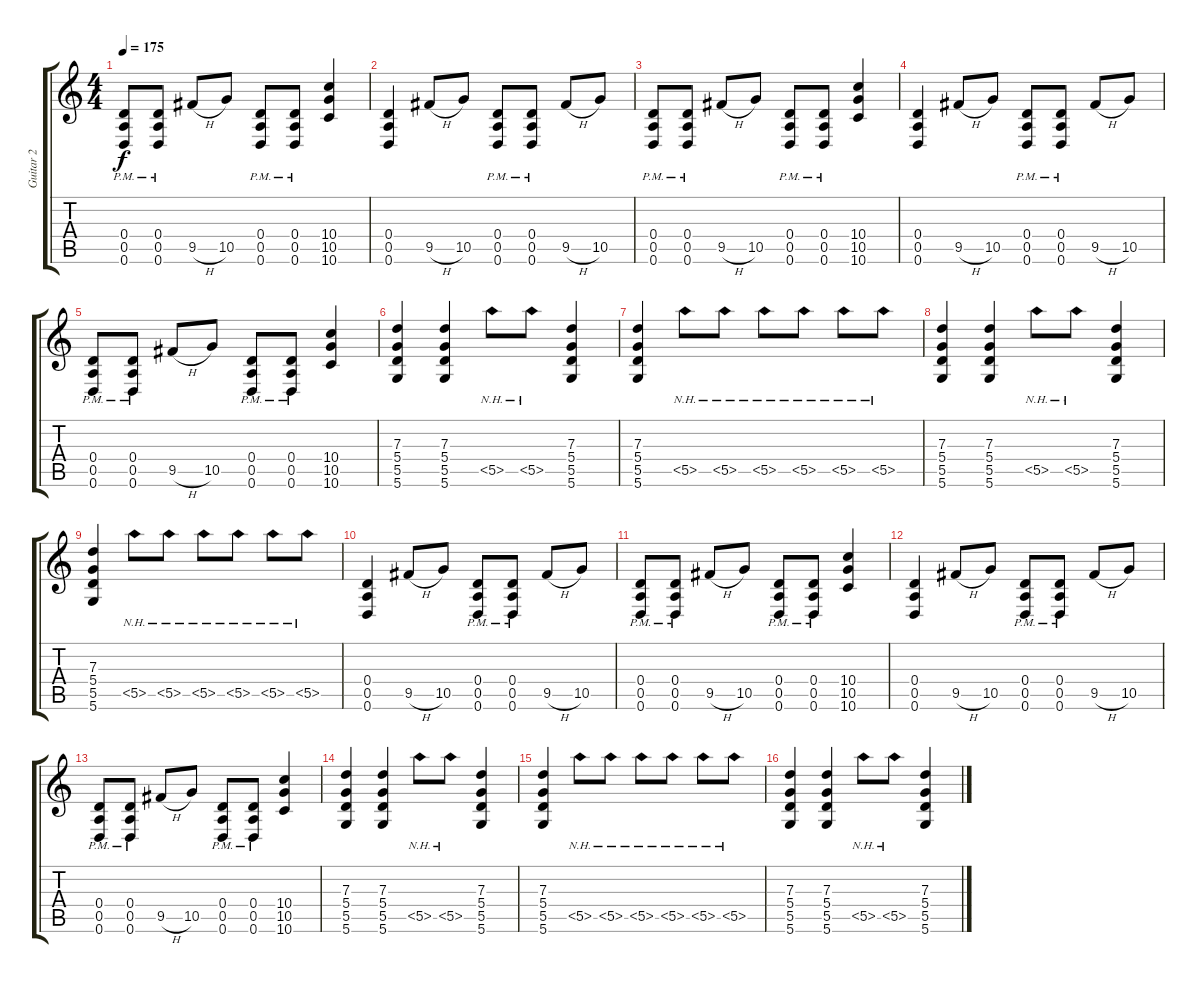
\track ("Guitar 2" "Guitar 2") {instrument distortionguitar}
\staff {score tabs}
\tuning (E4 B3 G3 D3 A2 D2) {hide}
\ts (4 4)
\tempo 175
\clef g2
\ks c
(0.4 0.5{pm} 0.6).8{dy f} (0.4 0.5{pm} 0.6).8 9.5{h}.8 10.5.8 (0.4 0.5{pm} 0.6).8 (0.4 0.5{pm} 0.6).8 (10.4 10.5 10.6).4 |
(0.4 0.5 0.6).4 9.5{h}.8 10.5.8 (0.4{pm} 0.5 0.6).8 (0.4{pm} 0.5 0.6).8 9.5{h}.8 10.5.8 |
(0.4 0.5{pm} 0.6).8 (0.4 0.5{pm} 0.6).8 9.5{h}.8 10.5.8 (0.4 0.5{pm} 0.6).8 (0.4 0.5{pm} 0.6).8 (10.4 10.5 10.6).4 |
(0.4 0.5 0.6).4 9.5{h}.8 10.5.8 (0.4{pm} 0.5 0.6).8 (0.4{pm} 0.5 0.6).8 9.5{h}.8 10.5.8 |
(0.4 0.5{pm} 0.6).8 (0.4 0.5{pm} 0.6).8 9.5{h}.8 10.5.8 (0.4 0.5{pm} 0.6).8 (0.4 0.5{pm} 0.6).8 (10.4 10.5 10.6).4 |
(7.3 5.4 5.5 5.6).4 (7.3 5.4 5.5 5.6).4 5.5{nh}.8 5.5{nh}.8 (7.3 5.4 5.5 5.6).4 |
(7.3 5.4 5.5 5.6).4 5.5{nh}.8 5.5{nh}.8 5.5{nh}.8 5.5{nh}.8 5.5{nh}.8 5.5{nh}.8 |
(7.3 5.4 5.5 5.6).4 (7.3 5.4 5.5 5.6).4 5.5{nh}.8 5.5{nh}.8 (7.3 5.4 5.5 5.6).4 |
(7.3 5.4 5.5 5.6).4 5.5{nh}.8 5.5{nh}.8 5.5{nh}.8 5.5{nh}.8 5.5{nh}.8 5.5{nh}.8 |
(0.4 0.5 0.6).4 9.5{h}.8 10.5.8 (0.4{pm} 0.5 0.6).8 (0.4{pm} 0.5 0.6).8 9.5{h}.8 10.5.8 |
(0.4 0.5{pm} 0.6).8 (0.4 0.5{pm} 0.6).8 9.5{h}.8 10.5.8 (0.4 0.5{pm} 0.6).8 (0.4 0.5{pm} 0.6).8 (10.4 10.5 10.6).4 |
(0.4 0.5 0.6).4 9.5{h}.8 10.5.8 (0.4{pm} 0.5 0.6).8 (0.4{pm} 0.5 0.6).8 9.5{h}.8 10.5.8 |
(0.4 0.5{pm} 0.6).8 (0.4 0.5{pm} 0.6).8 9.5{h}.8 10.5.8 (0.4 0.5{pm} 0.6).8 (0.4 0.5{pm} 0.6).8 (10.4 10.5 10.6).4 |
(7.3 5.4 5.5 5.6).4 (7.3 5.4 5.5 5.6).4 5.5{nh}.8 5.5{nh}.8 (7.3 5.4 5.5 5.6).4 |
(7.3 5.4 5.5 5.6).4 5.5{nh}.8 5.5{nh}.8 5.5{nh}.8 5.5{nh}.8 5.5{nh}.8 5.5{nh}.8 |
(7.3 5.4 5.5 5.6).4 (7.3 5.4 5.5 5.6).4 5.5{nh}.8 5.5{nh}.8 (7.3 5.4 5.5 5.6).4
